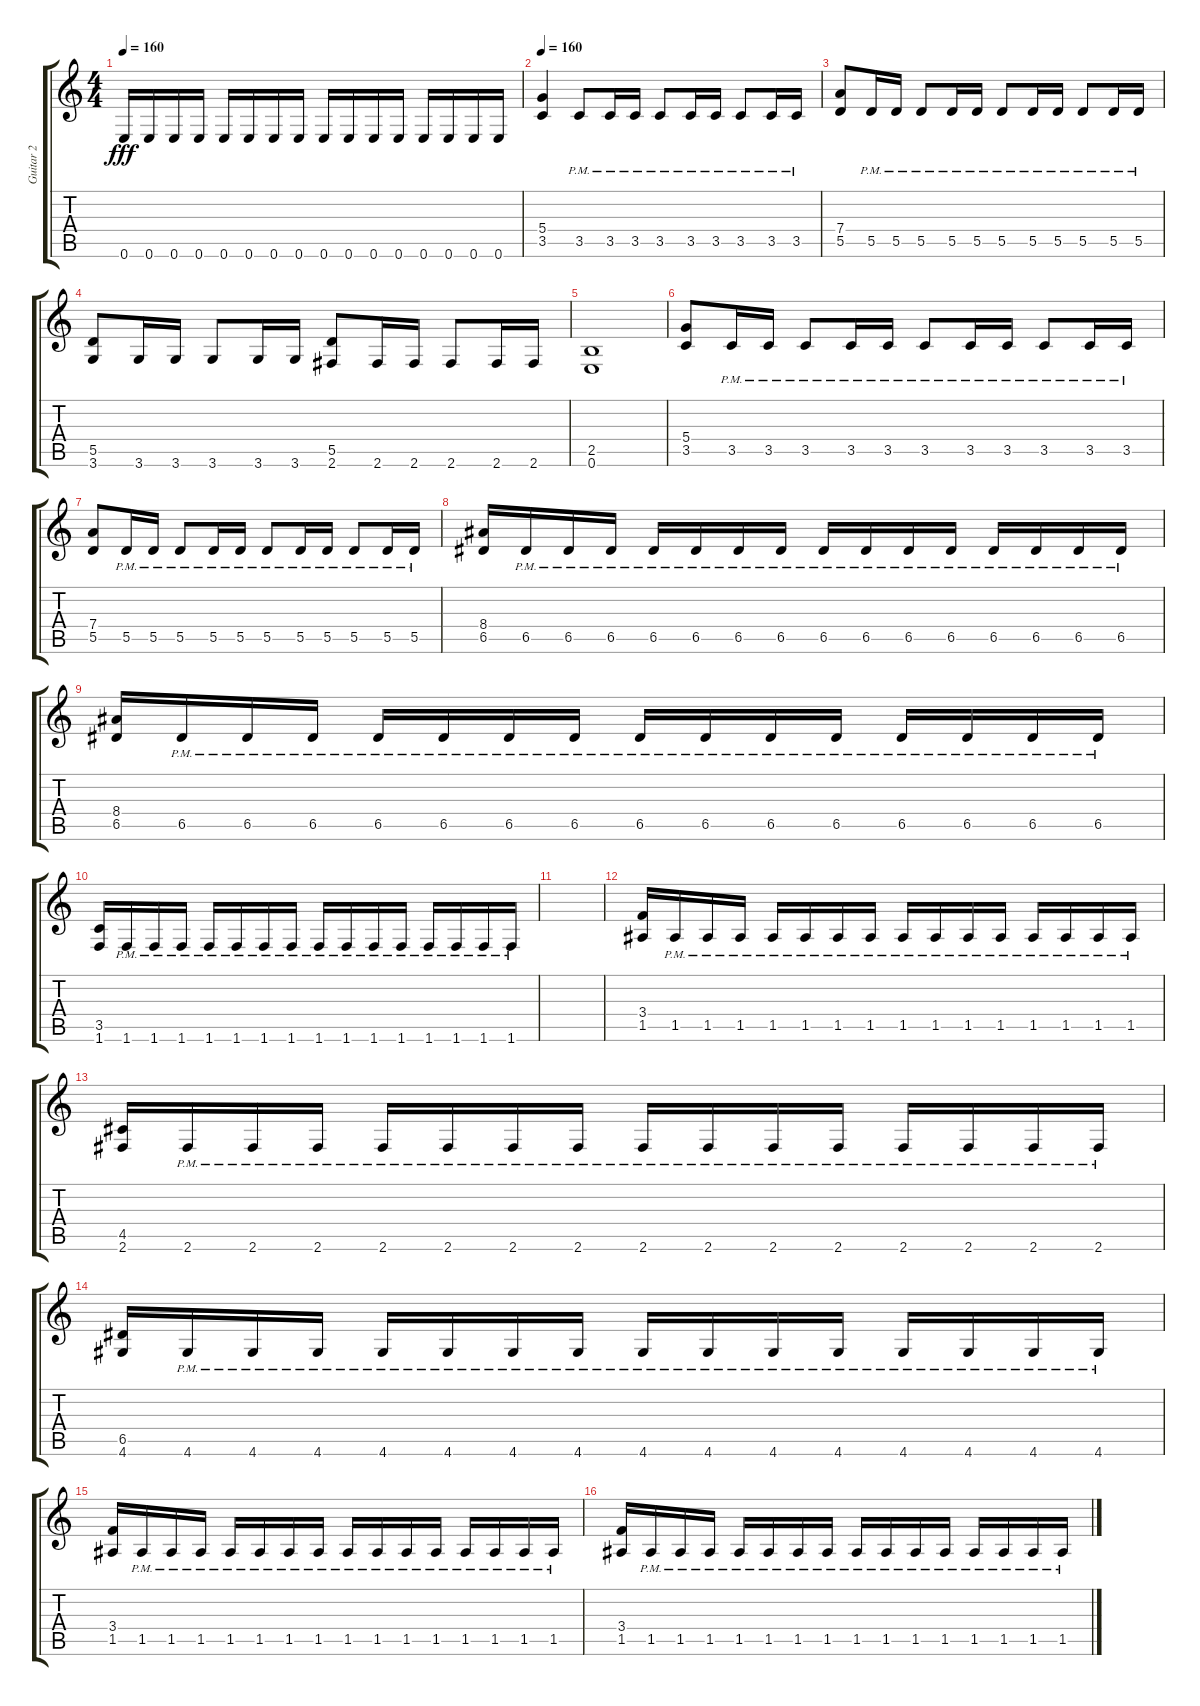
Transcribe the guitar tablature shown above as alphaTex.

\track ("Guitar 2" "Guitar 2") {instrument distortionguitar}
\staff {score tabs}
\tuning (E4 B3 G3 D3 A2 E2) {hide}
\ts (4 4)
\tempo 160
\clef g2
\ks c
0.6.16{dy fff} 0.6.16 0.6.16 0.6.16 0.6.16 0.6.16 0.6.16 0.6.16 0.6.16 0.6.16 0.6.16 0.6.16 0.6.16 0.6.16 0.6.16 0.6.16 |
\tempo 160
(5.4 3.5).4 3.5{pm}.8 3.5{pm}.16 3.5{pm}.16 3.5{pm}.8 3.5{pm}.16 3.5{pm}.16 3.5{pm}.8 3.5{pm}.16 3.5{pm}.16 |
(7.4 5.5).8 5.5{pm}.16 5.5{pm}.16 5.5{pm}.8 5.5{pm}.16 5.5{pm}.16 5.5{pm}.8 5.5{pm}.16 5.5{pm}.16 5.5{pm}.8 5.5{pm}.16 5.5{pm}.16 |
(5.5 3.6).8 3.6.16 3.6.16 3.6.8 3.6.16 3.6.16 (5.5 2.6).8 2.6.16 2.6.16 2.6.8 2.6.16 2.6.16 |
(2.5 0.6).1 |
(5.4 3.5).8 3.5{pm}.16 3.5{pm}.16 3.5{pm}.8 3.5{pm}.16 3.5{pm}.16 3.5{pm}.8 3.5{pm}.16 3.5{pm}.16 3.5{pm}.8 3.5{pm}.16 3.5{pm}.16 |
(7.4 5.5).8 5.5{pm}.16 5.5{pm}.16 5.5{pm}.8 5.5{pm}.16 5.5{pm}.16 5.5{pm}.8 5.5{pm}.16 5.5{pm}.16 5.5{pm}.8 5.5{pm}.16 5.5{pm}.16 |
(8.4 6.5).16 6.5{pm}.16 6.5{pm}.16 6.5{pm}.16 6.5{pm}.16 6.5{pm}.16 6.5{pm}.16 6.5{pm}.16 6.5{pm}.16 6.5{pm}.16 6.5{pm}.16 6.5{pm}.16 6.5{pm}.16 6.5{pm}.16 6.5{pm}.16 6.5{pm}.16 |
(8.4 6.5).16 6.5{pm}.16 6.5{pm}.16 6.5{pm}.16 6.5{pm}.16 6.5{pm}.16 6.5{pm}.16 6.5{pm}.16 6.5{pm}.16 6.5{pm}.16 6.5{pm}.16 6.5{pm}.16 6.5{pm}.16 6.5{pm}.16 6.5{pm}.16 6.5{pm}.16 |
(3.5 1.6).16 1.6{pm}.16 1.6{pm}.16 1.6{pm}.16 1.6{pm}.16 1.6{pm}.16 1.6{pm}.16 1.6{pm}.16 1.6{pm}.16 1.6{pm}.16 1.6{pm}.16 1.6{pm}.16 1.6{pm}.16 1.6{pm}.16 1.6{pm}.16 1.6{pm}.16 |
|
(3.4 1.5).16 1.5{pm}.16 1.5{pm}.16 1.5{pm}.16 1.5{pm}.16 1.5{pm}.16 1.5{pm}.16 1.5{pm}.16 1.5{pm}.16 1.5{pm}.16 1.5{pm}.16 1.5{pm}.16 1.5{pm}.16 1.5{pm}.16 1.5{pm}.16 1.5{pm}.16 |
(4.5 2.6).16 2.6{pm}.16 2.6{pm}.16 2.6{pm}.16 2.6{pm}.16 2.6{pm}.16 2.6{pm}.16 2.6{pm}.16 2.6{pm}.16 2.6{pm}.16 2.6{pm}.16 2.6{pm}.16 2.6{pm}.16 2.6{pm}.16 2.6{pm}.16 2.6{pm}.16 |
(6.5 4.6).16 4.6{pm}.16 4.6{pm}.16 4.6{pm}.16 4.6{pm}.16 4.6{pm}.16 4.6{pm}.16 4.6{pm}.16 4.6{pm}.16 4.6{pm}.16 4.6{pm}.16 4.6{pm}.16 4.6{pm}.16 4.6{pm}.16 4.6{pm}.16 4.6{pm}.16 |
(3.4 1.5).16 1.5{pm}.16 1.5{pm}.16 1.5{pm}.16 1.5{pm}.16 1.5{pm}.16 1.5{pm}.16 1.5{pm}.16 1.5{pm}.16 1.5{pm}.16 1.5{pm}.16 1.5{pm}.16 1.5{pm}.16 1.5{pm}.16 1.5{pm}.16 1.5{pm}.16 |
(3.4 1.5).16 1.5{pm}.16 1.5{pm}.16 1.5{pm}.16 1.5{pm}.16 1.5{pm}.16 1.5{pm}.16 1.5{pm}.16 1.5{pm}.16 1.5{pm}.16 1.5{pm}.16 1.5{pm}.16 1.5{pm}.16 1.5{pm}.16 1.5{pm}.16 1.5{pm}.16
